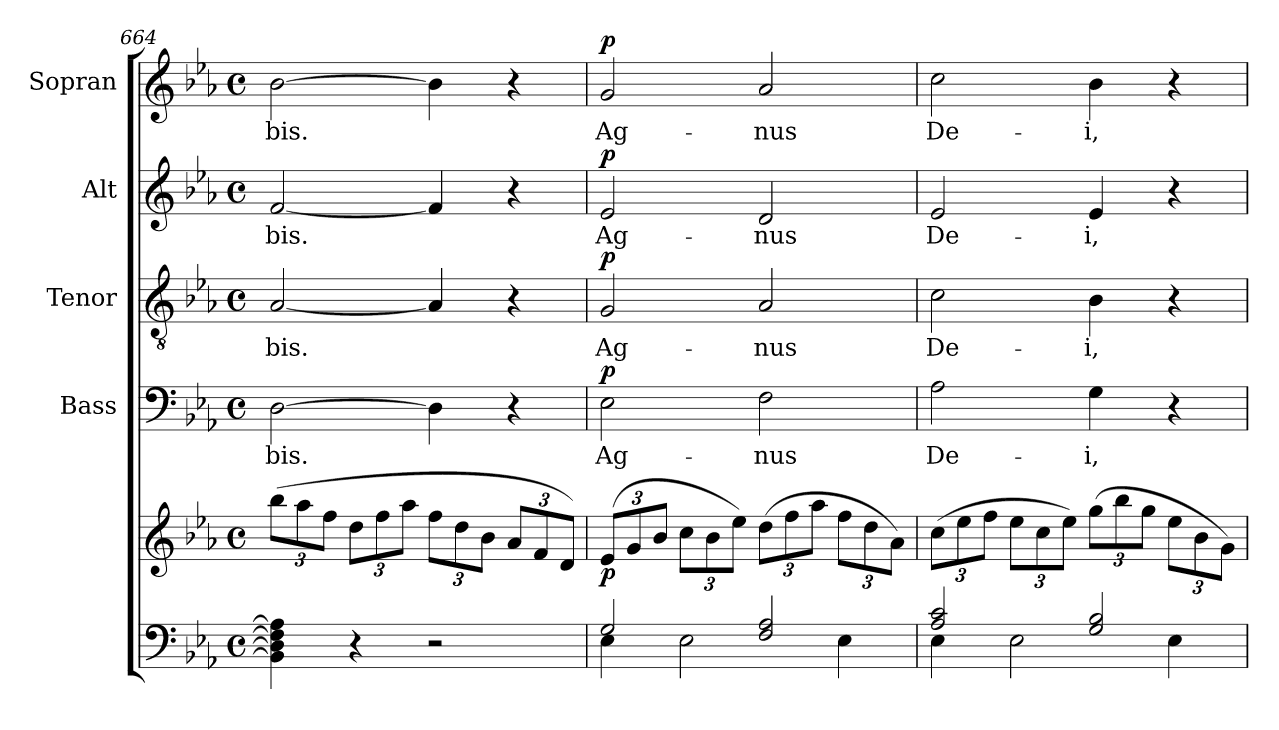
**kern	**kern	**dynam	**kern	**text	**dynam	**kern	**text	**dynam	**kern	**text	**dynam	**kern	**text	**dynam
*part5	*part5	*part5	*part4	*part4	*part4	*part3	*part3	*part3	*part2	*part2	*part2	*part1	*part1	*part1
*staff6	*staff5	*staff5/6	*staff4	*staff4	*staff4	*staff3	*staff3	*staff3	*staff2	*staff2	*staff2	*staff1	*staff1	*staff1
*	*	*	*I"Bass	*	*	*I"Tenor	*	*	*I"Alt	*	*	*I"Sopran	*	*
*	*	*	*I'B.	*	*	*I'T.	*	*	*I'A.	*	*	*I'S.	*	*
*clefF4	*clefG2	*	*clefF4	*	*	*clefGv2	*	*	*clefG2	*	*	*clefG2	*	*
*k[b-e-a-]	*k[b-e-a-]	*	*k[b-e-a-]	*	*	*k[b-e-a-]	*	*	*k[b-e-a-]	*	*	*k[b-e-a-]	*	*
*E-:	*E-:	*	*E-:	*	*	*E-:	*	*	*E-:	*	*	*E-:	*	*
*M4/4	*M4/4	*	*M4/4	*	*	*M4/4	*	*	*M4/4	*	*	*M4/4	*	*
*met(c)	*met(c)	*	*met(c)	*	*	*met(c)	*	*	*met(c)	*	*	*met(c)	*	*
*	*Xbrackettup	*	*	*	*	*	*	*	*	*	*	*	*	*
=664	=664	=664	=664	=664	=664	=664	=664	=664	=664	=664	=664	=664	=664	=664
!	!	!	!	!LO:LY:b	!	!	!LO:LY:b	!	!	!LO:LY:b	!	!	!LO:LY:b	!
4BB-\] 4D\] 4F\] 4A-\]	(>12bb-\L	.	[2D\	-bis.	.	[2A-/	-bis.	.	[2f/	-bis.	.	[2b-\	-bis.	.
.	12aa-\	.	.	.	.	.	.	.	.	.	.	.	.	.
.	12ff\J	.	.	.	.	.	.	.	.	.	.	.	.	.
4r	12dd\L	.	.	.	.	.	.	.	.	.	.	.	.	.
.	12ff\	.	.	.	.	.	.	.	.	.	.	.	.	.
.	12aa-\J	.	.	.	.	.	.	.	.	.	.	.	.	.
2r	12ff\L	.	4D\]	.	.	4A-/]	.	.	4f/]	.	.	4b-\]	.	.
.	12dd\	.	.	.	.	.	.	.	.	.	.	.	.	.
.	12b-\J	.	.	.	.	.	.	.	.	.	.	.	.	.
.	12a-/L	.	4r	.	.	4r	.	.	4r	.	.	4r	.	.
.	12f/	.	.	.	.	.	.	.	.	.	.	.	.	.
.	12d/J)	.	.	.	.	.	.	.	.	.	.	.	.	.
!!LO:PB:g=z
=665	=665	=665	=665	=665	=665	=665	=665	=665	=665	=665	=665	=665	=665	=665
*^	*	*	*	*	*	*	*	*	*	*	*	*	*	*
!	!	!	!LO:DY:b	!	!LO:LY:b	!LO:DY:a	!	!LO:LY:b	!LO:DY:a	!	!LO:LY:b	!LO:DY:a	!	!LO:LY:b	!LO:DY:a
2G/	4E-\	(>12e-/L	p	2E-\	Ag-	p	2G/	Ag-	p	2e-/	Ag-	p	2g/	Ag-	p
.	.	12g/	.	.	.	.	.	.	.	.	.	.	.	.	.
.	.	12b-/J	.	.	.	.	.	.	.	.	.	.	.	.	.
.	2E-\	12cc\L	.	.	.	.	.	.	.	.	.	.	.	.	.
.	.	12b-\	.	.	.	.	.	.	.	.	.	.	.	.	.
.	.	12ee-\J)	.	.	.	.	.	.	.	.	.	.	.	.	.
!	!	!	!	!	!LO:LY:b	!	!	!LO:LY:b	!	!	!LO:LY:b	!	!	!LO:LY:b	!
2F/ 2A-/	.	(>12dd\L	.	2F\	-nus	.	2A-/	-nus	.	2d/	-nus	.	2a-/	-nus	.
.	.	12ff\	.	.	.	.	.	.	.	.	.	.	.	.	.
.	.	12aa-\J	.	.	.	.	.	.	.	.	.	.	.	.	.
.	4E-\	12ff\L	.	.	.	.	.	.	.	.	.	.	.	.	.
.	.	12dd\	.	.	.	.	.	.	.	.	.	.	.	.	.
.	.	12a-\J)	.	.	.	.	.	.	.	.	.	.	.	.	.
=666	=666	=666	=666	=666	=666	=666	=666	=666	=666	=666	=666	=666	=666	=666	=666
!	!	!	!	!	!LO:LY:b	!	!	!LO:LY:b	!	!	!LO:LY:b	!	!	!LO:LY:b	!
2A-/ 2c/	4E-\	(>12cc\L	.	2A-\	De-	.	2c\	De-	.	2e-/	De-	.	2cc\	De-	.
.	.	12ee-\	.	.	.	.	.	.	.	.	.	.	.	.	.
.	.	12ff\J	.	.	.	.	.	.	.	.	.	.	.	.	.
.	2E-\	12ee-\L	.	.	.	.	.	.	.	.	.	.	.	.	.
.	.	12cc\	.	.	.	.	.	.	.	.	.	.	.	.	.
.	.	12ee-\J)	.	.	.	.	.	.	.	.	.	.	.	.	.
!	!	!	!	!	!LO:LY:b	!	!	!LO:LY:b	!	!	!LO:LY:b	!	!	!LO:LY:b	!
2G/ 2B-/	.	(>12gg\L	.	4G\	-i,	.	4B-\	-i,	.	4e-/	-i,	.	4b-\	-i,	.
.	.	12bb-\	.	.	.	.	.	.	.	.	.	.	.	.	.
.	.	12gg\J	.	.	.	.	.	.	.	.	.	.	.	.	.
.	4E-\	12ee-\L	.	4r	.	.	4r	.	.	4r	.	.	4r	.	.
.	.	12b-\	.	.	.	.	.	.	.	.	.	.	.	.	.
.	.	12g\J)	.	.	.	.	.	.	.	.	.	.	.	.	.
*v	*v	*	*	*	*	*	*	*	*	*	*	*	*	*	*
=	=	=	=	=	=	=	=	=	=	=	=	=	=	=
*-	*-	*-	*-	*-	*-	*-	*-	*-	*-	*-	*-	*-	*-	*-
